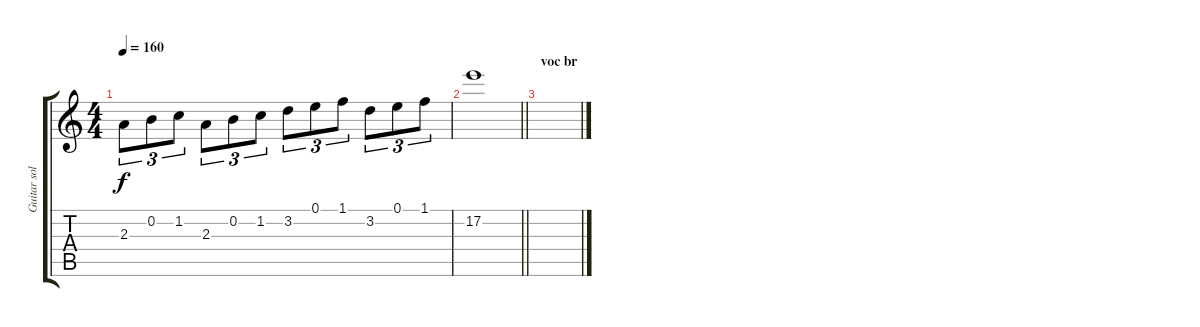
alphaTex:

\track ("Guitar solo 2" "Guitar sol") {instrument distortionguitar}
\staff {score tabs}
\tuning (E4 B3 G3 D3 A2 E2) {hide}
\ts (4 4)
\tempo 160
\clef g2
\ks c
2.3.8{tu (3 2) dy f} 0.2.8{tu (3 2)} 1.2.8{tu (3 2)} 2.3.8{tu (3 2)} 0.2.8{tu (3 2)} 1.2.8{tu (3 2)} 3.2.8{tu (3 2)} 0.1.8{tu (3 2)} 1.1.8{tu (3 2)} 3.2.8{tu (3 2)} 0.1.8{tu (3 2)} 1.1.8{tu (3 2)} |
\barLineRight lightlight
17.2.1 |
\section ("" "voc br")
